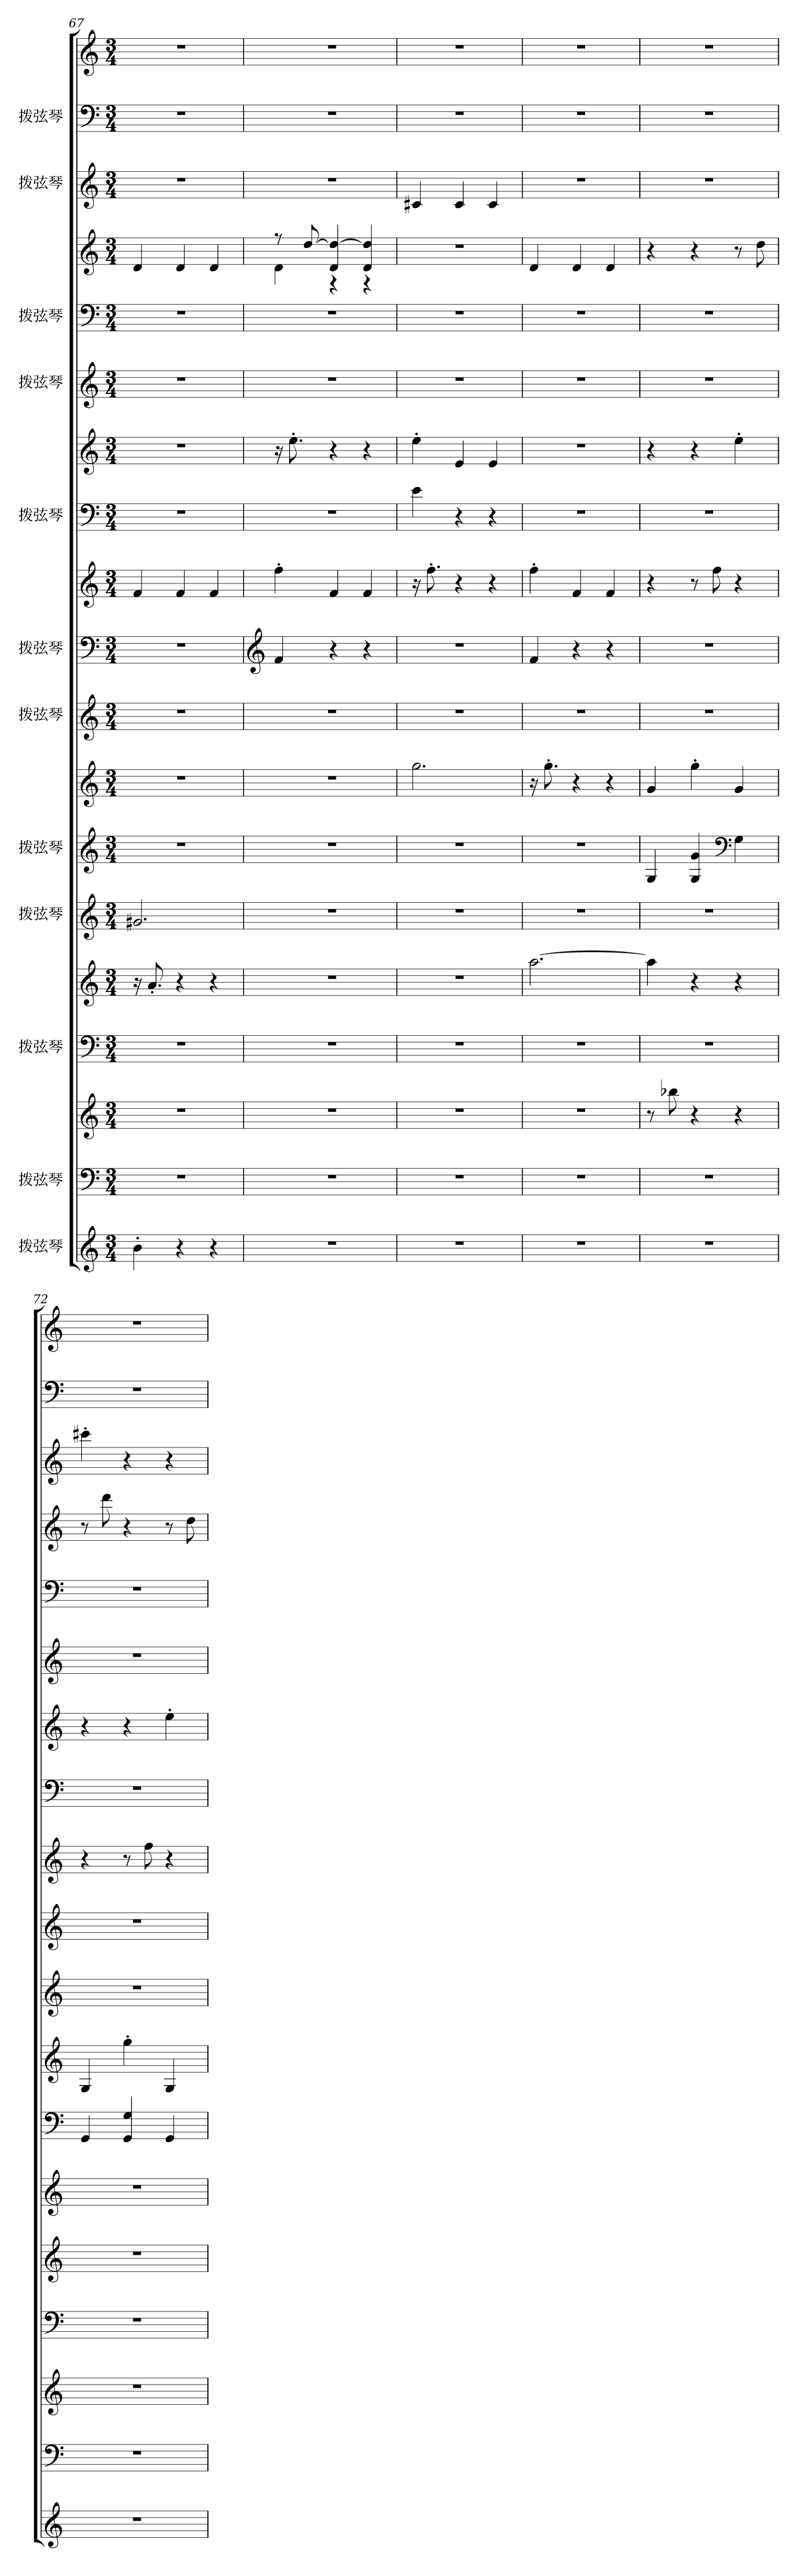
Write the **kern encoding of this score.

**kern	**kern	**kern	**kern	**kern	**kern	**kern	**kern	**kern	**kern	**kern	**kern	**kern	**kern	**kern	**kern	**kern	**kern	**kern
*part12	*part11	*part11	*part10	*part10	*part9	*part8	*part8	*part7	*part6	*part6	*part5	*part5	*part4	*part3	*part3	*part2	*part1	*part1
*staff19	*staff18	*staff17	*staff16	*staff15	*staff14	*staff13	*staff12	*staff11	*staff10	*staff9	*staff8	*staff7	*staff6	*staff5	*staff4	*staff3	*staff2	*staff1
*I"拨弦琴	*I"拨弦琴	*	*I"拨弦琴	*	*I"拨弦琴	*I"拨弦琴	*	*I"拨弦琴	*I"拨弦琴	*	*I"拨弦琴	*	*I"拨弦琴	*I"拨弦琴	*	*I"拨弦琴	*I"拨弦琴	*
*clefG2	*clefF4	*clefG2	*clefF4	*clefG2	*clefG2	*clefG2	*clefG2	*clefG2	*clefF4	*clefG2	*clefF4	*clefG2	*clefG2	*clefF4	*clefG2	*clefG2	*clefF4	*clefG2
*k[]	*k[]	*k[]	*k[]	*k[]	*k[]	*k[]	*k[]	*k[]	*k[]	*k[]	*k[]	*k[]	*k[]	*k[]	*k[]	*k[]	*k[]	*k[]
*M3/4	*M3/4	*M3/4	*M3/4	*M3/4	*M3/4	*M3/4	*M3/4	*M3/4	*M3/4	*M3/4	*M3/4	*M3/4	*M3/4	*M3/4	*M3/4	*M3/4	*M3/4	*M3/4
=67	=67	=67	=67	=67	=67	=67	=67	=67	=67	=67	=67	=67	=67	=67	=67	=67	=67	=67
4b'\	2.r	2.r	2.r	16r	2.g#X/	2.r	2.r	2.r	2.r	4f/	2.r	2.r	2.r	2.r	4d/	2.r	2.r	2.r
.	.	.	.	8.a'/	.	.	.	.	.	.	.	.	.	.	.	.	.	.
4r	.	.	.	4r	.	.	.	.	.	4f/	.	.	.	.	4d/	.	.	.
4r	.	.	.	4r	.	.	.	.	.	4f/	.	.	.	.	4d/	.	.	.
!!LO:PB:g=z
=68	=68	=68	=68	=68	=68	=68	=68	=68	=68	=68	=68	=68	=68	=68	=68	=68	=68	=68
*	*	*	*	*	*	*	*	*	*clefG2	*	*	*	*	*	*	*	*	*
*	*	*	*	*	*	*	*	*	*	*	*	*	*	*	*^	*	*	*
2.r	2.r	2.r	2.r	2.r	2.r	2.r	2.r	2.r	4f/	4ff'\	2.r	16r	2.r	2.r	8r	4d\	2.r	2.r	2.r
.	.	.	.	.	.	.	.	.	.	.	.	8.ee'\	.	.	.	.	.	.	.
.	.	.	.	.	.	.	.	.	.	.	.	.	.	.	[8dd/	.	.	.	.
.	.	.	.	.	.	.	.	.	4r	4f/	.	4r	.	.	4d/ 4dd/_	4r	.	.	.
.	.	.	.	.	.	.	.	.	4r	4f/	.	4r	.	.	4d/ 4dd/]	4r	.	.	.
*	*	*	*	*	*	*	*	*	*	*	*	*	*	*	*v	*v	*	*	*
=69	=69	=69	=69	=69	=69	=69	=69	=69	=69	=69	=69	=69	=69	=69	=69	=69	=69	=69
2.r	2.r	2.r	2.r	2.r	2.r	2.r	2.gg\	2.r	2.r	16r	4e\	4ee'\	2.r	2.r	2.r	4c#X/	2.r	2.r
.	.	.	.	.	.	.	.	.	.	8.ff'\	.	.	.	.	.	.	.	.
.	.	.	.	.	.	.	.	.	.	4r	4r	4e/	.	.	.	4c#/	.	.
.	.	.	.	.	.	.	.	.	.	4r	4r	4e/	.	.	.	4c#/	.	.
=70	=70	=70	=70	=70	=70	=70	=70	=70	=70	=70	=70	=70	=70	=70	=70	=70	=70	=70
2.r	2.r	2.r	2.r	[2.aa\	2.r	2.r	16r	2.r	4f/	4ff'\	2.r	2.r	2.r	2.r	4d/	2.r	2.r	2.r
.	.	.	.	.	.	.	8.gg'\	.	.	.	.	.	.	.	.	.	.	.
.	.	.	.	.	.	.	4r	.	4r	4f/	.	.	.	.	4d/	.	.	.
.	.	.	.	.	.	.	4r	.	4r	4f/	.	.	.	.	4d/	.	.	.
=71	=71	=71	=71	=71	=71	=71	=71	=71	=71	=71	=71	=71	=71	=71	=71	=71	=71	=71
2.r	2.r	8r	2.r	4aa\]	2.r	4G/	4g/	2.r	2.r	4r	2.r	4r	2.r	2.r	4r	2.r	2.r	2.r
.	.	8bb-X\	.	.	.	.	.	.	.	.	.	.	.	.	.	.	.	.
.	.	4r	.	4r	.	4G/ 4g/	4gg'\	.	.	8r	.	4r	.	.	4r	.	.	.
.	.	.	.	.	.	.	.	.	.	8ff\	.	.	.	.	.	.	.	.
*	*	*	*	*	*	*clefF4	*	*	*	*	*	*	*	*	*	*	*	*
.	.	4r	.	4r	.	4G\	4g/	.	.	4r	.	4ee'\	.	.	8r	.	.	.
.	.	.	.	.	.	.	.	.	.	.	.	.	.	.	8dd\	.	.	.
=72	=72	=72	=72	=72	=72	=72	=72	=72	=72	=72	=72	=72	=72	=72	=72	=72	=72	=72
2.r	2.r	2.r	2.r	2.r	2.r	4GG/	4G/	2.r	2.r	4r	2.r	4r	2.r	2.r	8r	4ccc#X'\	2.r	2.r
.	.	.	.	.	.	.	.	.	.	.	.	.	.	.	8ddd\	.	.	.
.	.	.	.	.	.	4GG/ 4G/	4gg'\	.	.	8r	.	4r	.	.	4r	4r	.	.
.	.	.	.	.	.	.	.	.	.	8ff\	.	.	.	.	.	.	.	.
.	.	.	.	.	.	4GG/	4G/	.	.	4r	.	4ee'\	.	.	8r	4r	.	.
.	.	.	.	.	.	.	.	.	.	.	.	.	.	.	8dd\	.	.	.
=	=	=	=	=	=	=	=	=	=	=	=	=	=	=	=	=	=	=
*-	*-	*-	*-	*-	*-	*-	*-	*-	*-	*-	*-	*-	*-	*-	*-	*-	*-	*-
